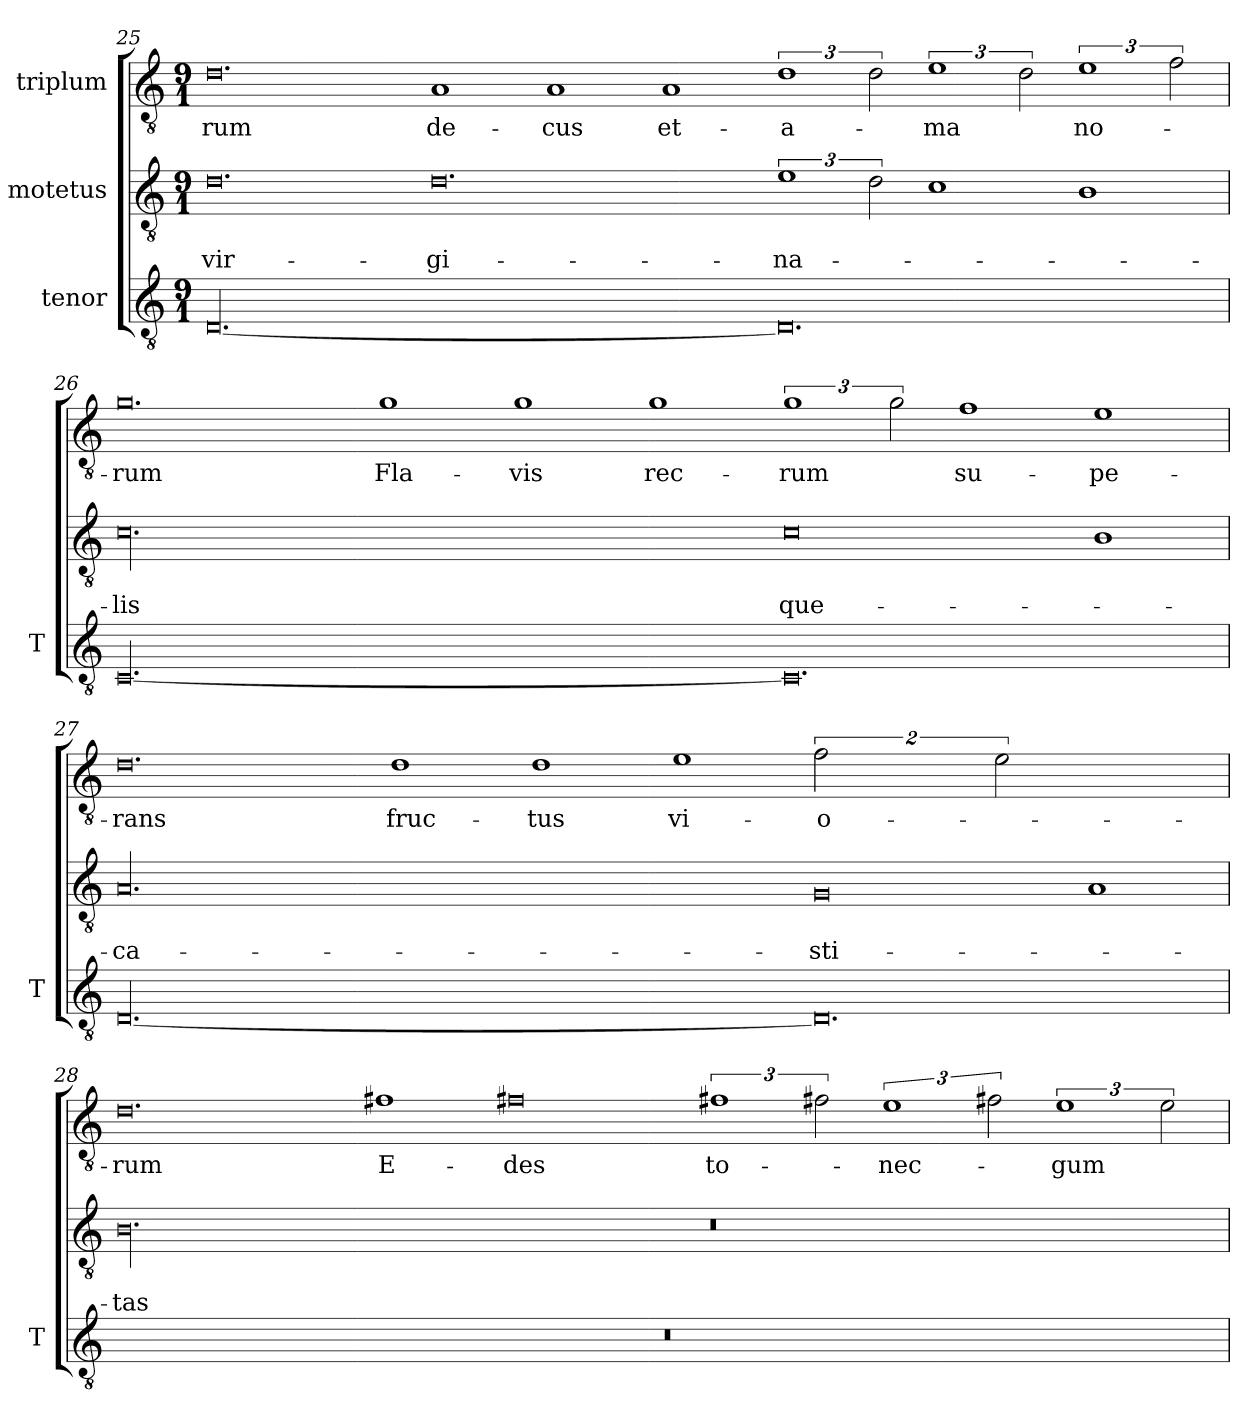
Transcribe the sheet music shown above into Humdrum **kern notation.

**kern	**kern	**text	**text	**kern	**text
*part3	*part2	*part2	*part2	*part1	*part1
*staff3	*staff2	*staff2	*staff2	*staff1	*staff1
*I"tenor	*I"motetus	*	*	*I"triplum	*
*I'T	*	*	*	*	*
*clefGv2	*clefGv2	*	*	*clefGv2	*
*k[]	*k[]	*	*	*k[]	*
*C:	*C:	*	*	*C:	*
*M9/1	*M9/1	*	*	*M9/1	*
=25	=25	=25	=25	=25	=25
[00.D/	0.d\	.	vir-	0.d\	-rum
.	0.d\	.	-gi-	1A/	de-
.	.	.	.	1A/	-cus
.	.	.	.	1A/	et-
0.D/]	3%2e\	.	-na-	3%2d\	-a-
.	3d\	.	.	3d\	.
.	1c\	.	.	3%2e\	-ma
.	.	.	.	3d\	.
.	1B\	.	.	3%2e\	-no-
.	.	.	.	3f\	.
=26	=26	=26	=26	=26	=26
[00.C/	00.c\	.	-lis	0.g\	-rum
.	.	.	.	1g\	Fla-
.	.	.	.	1g\	-vis
.	.	.	.	1g\	rec-
0.C/]	0c\	.	que-	3%2g\	-rum
.	.	.	.	3g\	.
.	.	.	.	1f\	su-
.	1B\	.	.	1e\	-pe-
=27	=27	=27	=27	=27	=27
[00.D/	00.A/	.	ca-	0.d\	-rans
.	.	.	.	1d\	fruc-
.	.	.	.	1d\	-tus
.	.	.	.	1e\	vi-
0.D/]	0G/	.	-sti-	2%3f\	-o-
.	.	.	.	2%3e\	.
.	1A/	.	.	.	.
=28	=28	=28	=28	=28	=28
1%9r	00.B\	.	-tas	0.d\	-rum
.	.	.	.	1f#X\	E-
.	.	.	.	0f#X\	-des
.	0.r	.	.	3%2f#X\	-to-
.	.	.	.	3f#X\	.
.	.	.	.	3%2e\	nec-
.	.	.	.	3f#X\	.
.	.	.	.	3%2e\	-gum
.	.	.	.	3e\	.
=	=	=	=	=	=
*-	*-	*-	*-	*-	*-
